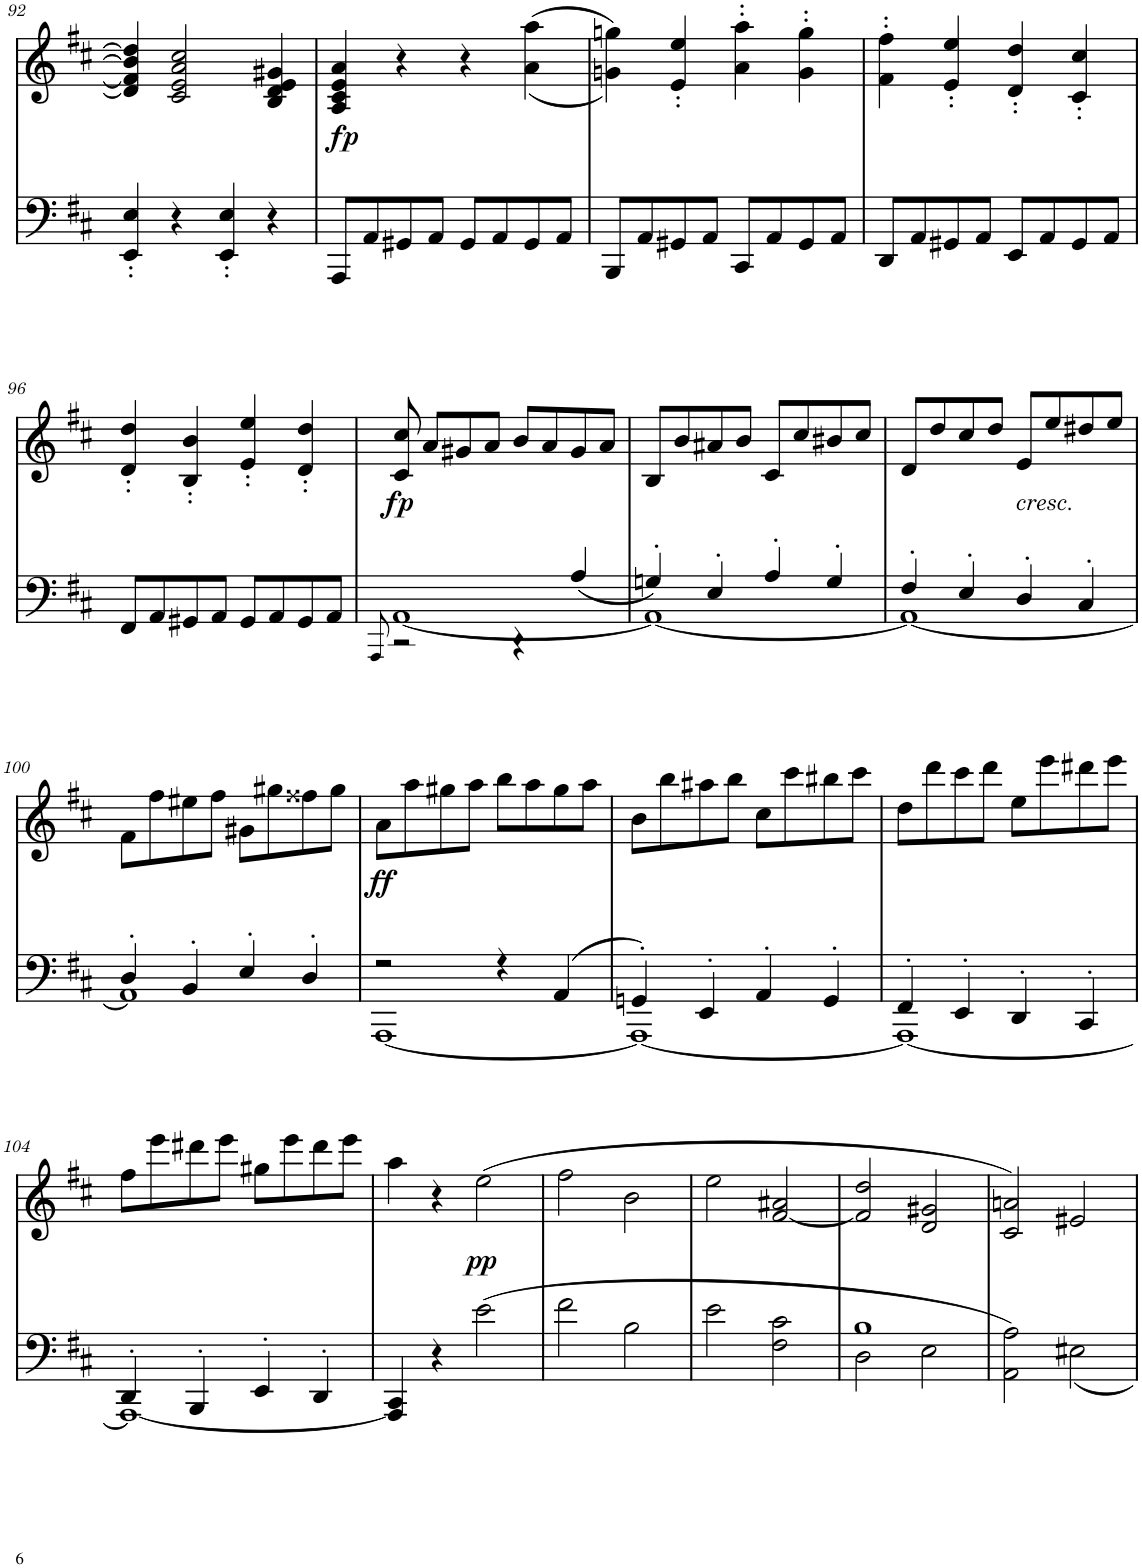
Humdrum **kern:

**kern	**kern	**text	**dynam
*part2	*part1	*part1	*part1
*staff2	*staff1	*staff1	*staff1
*I"piano	*I"piano	*	*
*I'Pno	*I'Pno	*	*
!!LO:PB:g=z
*clefF4	*clefG2	*	*
*k[f#c#]	*k[f#c#]	*	*
*D:	*D:	*	*
*M4/4	*M4/4	*	*
=92	=92	=92	=92
4EE/' 4E/'	4d/] 4f#/] 4b/] 4dd/]	.	.
4r	2c#/ 2e/ 2a/ 2cc#/	.	.
4EE/' 4E/'	.	.	.
4r	4B/ 4d/ 4e/ 4g#X/	.	.
=93	=93	=93	=93
!	!	!LO:LY:b	!LO:DY:b
8AAA/L	4A/ 4c#/ 4e/ 4a/	fp	fp
8AA/	.	.	.
8GG#X/	4r	.	.
8AA/J	.	.	.
8GG#/L	4r	.	.
8AA/	.	.	.
8GG#/	(<(4a\ 4aa\	.	.
8AA/J	.	.	.
=94	=94	=94	=94
8BBB/L	4gn\ 4ggn\))	.	.
8AA/	.	.	.
8GG#X/	4e/' 4ee/'	.	.
8AA/J	.	.	.
8CC#/L	4a\' 4aa\'	.	.
8AA/	.	.	.
8GG#/	4g\' 4gg\'	.	.
8AA/J	.	.	.
=95	=95	=95	=95
8DD/L	4f#\' 4ff#\'	.	.
8AA/	.	.	.
8GG#X/	4e/' 4ee/'	.	.
8AA/J	.	.	.
8EE/L	4d/' 4dd/'	.	.
8AA/	.	.	.
8GG#/	4c#/' 4cc#/'	.	.
8AA/J	.	.	.
!!LO:LB:g=z
=96	=96	=96	=96
8FF#/L	4d/' 4dd/'	.	.
8AA/	.	.	.
8GG#X/	4B/' 4b/'	.	.
8AA/J	.	.	.
8GG#/L	4e/' 4ee/'	.	.
8AA/	.	.	.
8GG#/	4d/' 4dd/'	.	.
8AA/J	.	.	.
=97	=97	=97	=97
8qAAA/	.	.	.
*^	*	*	*
!	!	!	!LO:LY:b	!LO:DY:b
[<1AA	2r	8c#/ 8cc#/	fp	fp
.	.	8a/L	.	.
.	.	8g#X/	.	.
.	.	8a/J	.	.
.	4r	8b/L	.	.
.	.	8a/	.	.
.	(4A/	8g#/	.	.
.	.	8a/J	.	.
=98	=98	=98	=98	=98
4Gn'/)	1AA_	8B/L	.	.
.	.	8b/	.	.
4E'/	.	8a#X/	.	.
.	.	8b/J	.	.
4A'/	.	8c#/L	.	.
.	.	8cc#/	.	.
4G'/	.	8b#X/	.	.
.	.	8cc#/J	.	.
=99	=99	=99	=99	=99
4F#'/	1AA_	8d/L	.	.
.	.	8dd/	.	.
4E'/	.	8cc#/	.	.
.	.	8dd/J	.	.
!	!	!LO:TX:b:i:t=cresc.	!	!
!	!	!	!LO:LY:b	!
4D'/	.	8e/L	<	.
.	.	8ee/	.	.
4C#'/	.	8dd#X/	.	.
.	.	8ee/J	.	.
!!LO:LB:g=z
=100	=100	=100	=100	=100
4D'/	1AA]	8f#\L	.	.
.	.	8ff#\	.	.
4BB'/	.	8ee#X\	.	.
.	.	8ff#\J	.	.
4E'/	.	8g#X\L	.	.
.	.	8gg#X\	.	.
4D'/	.	8ff##X\	.	.
.	.	8gg#\J	.	.
=101	=101	=101	=101	=101
!	!	!	!LO:LY:b	!LO:DY:b
2r	[1AAA	8a\L	ff	ff
.	.	8aa\	.	.
.	.	8gg#X\	.	.
.	.	8aa\J	.	.
4r	.	8bb\L	.	.
.	.	8aa\	.	.
(4AA/	.	8gg#\	.	.
.	.	8aa\J	.	.
=102	=102	=102	=102	=102
4GGn'/)	1AAA_	8b\L	.	.
.	.	8bb\	.	.
4EE'/	.	8aa#X\	.	.
.	.	8bb\J	.	.
4AA'/	.	8cc#\L	.	.
.	.	8ccc#\	.	.
4GG'/	.	8bb#X\	.	.
.	.	8ccc#\J	.	.
=103	=103	=103	=103	=103
4FF#'/	1AAA_	8dd\L	.	.
.	.	8ddd\	.	.
4EE'/	.	8ccc#\	.	.
.	.	8ddd\J	.	.
4DD'/	.	8ee\L	.	.
.	.	8eee\	.	.
4CC#'/	.	8ddd#X\	.	.
.	.	8eee\J	.	.
!!LO:LB:g=z
=104	=104	=104	=104	=104
4DD'/	1AAA_	8ff#\L	.	.
.	.	8eee\	.	.
4BBB'/	.	8ddd#X\	.	.
.	.	8eee\J	.	.
4EE'/	.	8gg#X\L	.	.
.	.	8eee\	.	.
4DD'/	.	8ddd#\	.	.
.	.	8eee\J	.	.
*v	*v	*	*	*
=105	=105	=105	=105
4AAA/] 4CC#/	4aa\	.	.
4r	4r	.	.
!	!	!LO:LY:b	!LO:DY:b
(2e\	(2ee\	pp	pp
=106	=106	=106	=106
2f#\	2ff#\	.	.
2B\	2b\	.	.
=107	=107	=107	=107
2e\	2ee\	.	.
2F#\ 2c#\	[2f#/ 2a#X/	.	.
=108	=108	=108	=108
*^	*	*	*
1B	2D\	2f#/] 2dd/	.	.
.	2E\	2d/ 2g#X/	.	.
*v	*v	*	*	*
=109	=109	=109	=109
2AA\ 2A\)	2c#/ 2an/)	.	.
2E#X\	2e#X/	.	.
=	=	=	=
*-	*-	*-	*-
